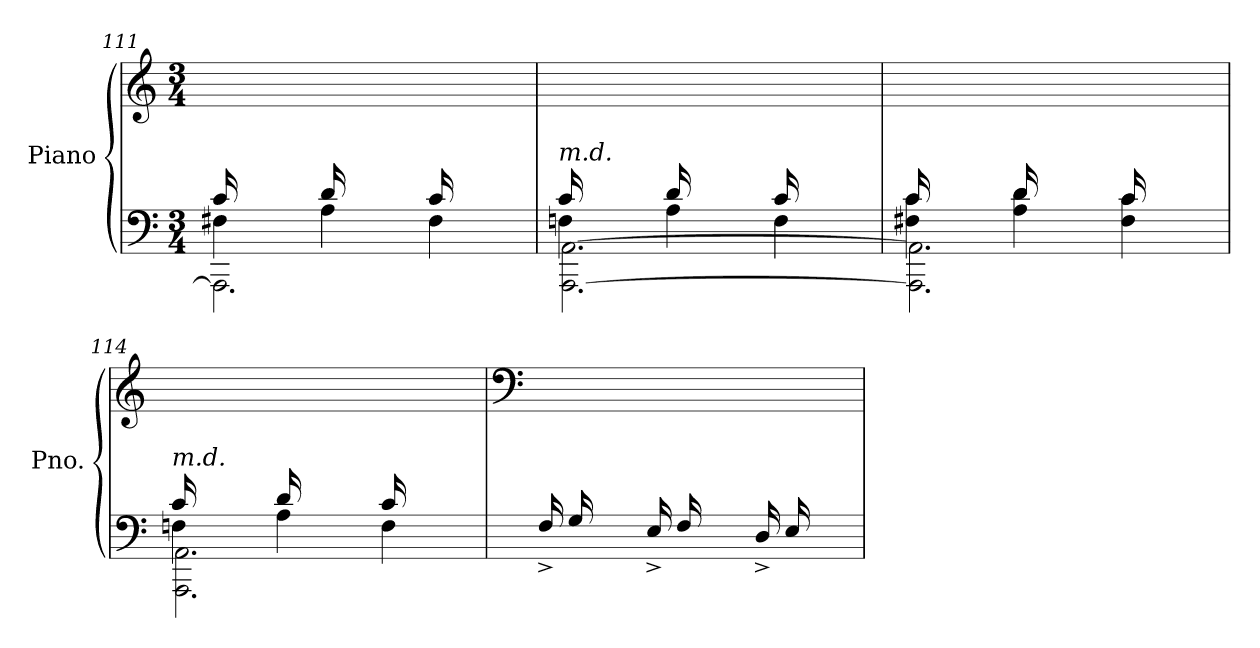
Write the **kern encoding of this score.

**kern	**kern
*part1	*part1
*staff2	*staff1
*I"Piano	*
*I'Pno.	*
*clefF4	*clefG2
*k[]	*k[]
*M3/4	*M3/4
=111	=111
*^	*
*	*^	*
(>16c/LL	4F#X\	2.AAA\]	16ryy
8.ryy	.	.	16e-X\
.	.	.	16a\
.	.	.	16e-\JJ
16d/LL	4A\	.	16ryy
8.ryy	.	.	16f#X\
.	.	.	16cc\
.	.	.	16f#\JJ
16c/LL	4F#\	.	16ryy
8.ryy	.	.	16e-\
.	.	.	16a\
.	.	.	16e-\JJ
=112	=112	=112	=112
!	!	!	!LO:TX:b:i:t=m.d.
16c:/LL	4Fn\	[2.AAA\ [2.AA\	16ryy
8.ryy	.	.	16e-X\
.	.	.	16a\
.	.	.	16e-\JJ
16d/LL	4A\	.	16ryy
8.ryy	.	.	16fn\
.	.	.	16cc\
.	.	.	16f\JJ
16c/LL	4F\	.	16ryy
8.ryy	.	.	16e-\
.	.	.	16a\
.	.	.	16e-\JJ)
!!LO:LB:g=z
=113	=113	=113	=113
(>16c/LL	4F#X\ 4c\	2.AAA\] 2.AA\]	16ryy
8.ryy	.	.	16e-X\
.	.	.	16a\
.	.	.	16e-\JJ
16d/LL	4A\ 4d\	.	16ryy
8.ryy	.	.	16f#X\
.	.	.	16cc\
.	.	.	16f#\JJ
16c/LL	4F#\ 4c\	.	16ryy
8.ryy	.	.	16e-\
.	.	.	16a\
.	.	.	16e-\JJ
=114	=114	=114	=114
!	!	!	!LO:TX:b:i:t=m.d.
16c:/LL	4Fn\	2.AAA\ 2.AA\	16ryy
8.ryy	.	.	16e-X\
.	.	.	16a\
.	.	.	16e-\JJ
16d/LL	4A\	.	16ryy
8.ryy	.	.	16fn\
.	.	.	16cc\
.	.	.	16f\JJ
16c/LL	4F\	.	16ryy
8.ryy	.	.	16e-\
.	.	.	16a\
.	.	.	16e-\JJ)
*v	*v	*v	*
=115	=115
*	*clefF4
*	*^
(>16F^/LL	2.ryy	8ryy
16G/	.	.
8ryy	.	16A\
.	.	16B\JJ)
(>16E^/LL	.	8ryy
16F/	.	.
8ryy	.	16G\
.	.	16A\JJ)
(>16D^/LL	.	8ryy
16E/	.	.
8ryy	.	16F\
.	.	16G\JJ)
*	*v	*v
=	=
*-	*-
